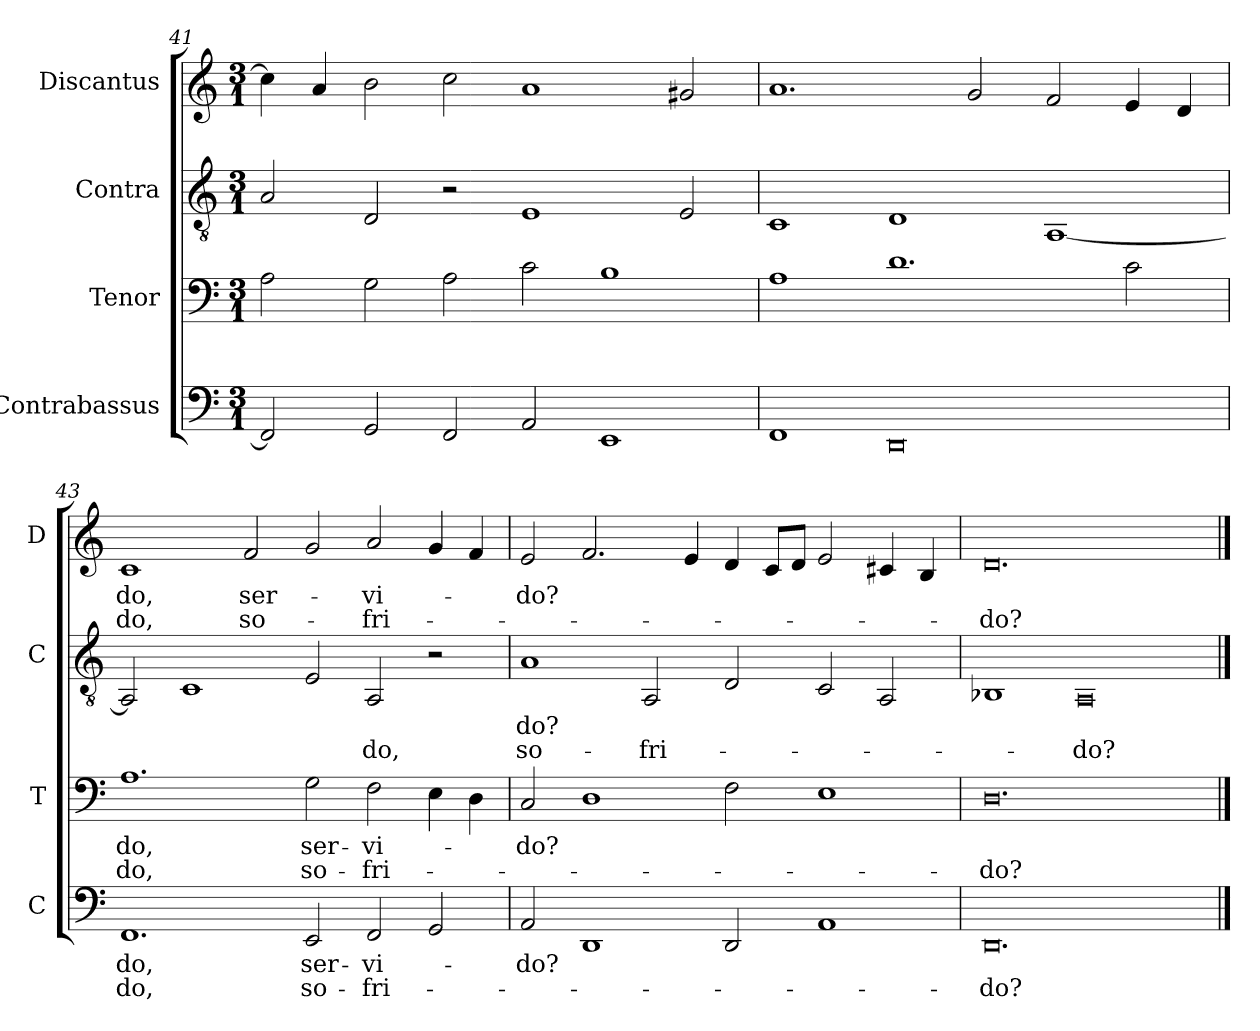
**kern	**text	**text	**kern	**text	**text	**kern	**text	**text	**kern	**text	**text
*part4	*part4	*part4	*part3	*part3	*part3	*part2	*part2	*part2	*part1	*part1	*part1
*staff4	*staff4	*staff4	*staff3	*staff3	*staff3	*staff2	*staff2	*staff2	*staff1	*staff1	*staff1
*I"Contrabassus	*	*	*I"Tenor	*	*	*I"Contra	*	*	*I"Discantus	*	*
*I'C	*	*	*I'T	*	*	*I'C	*	*	*I'D	*	*
*clefF4	*	*	*clefF4	*	*	*clefGv2	*	*	*clefG2	*	*
*k[]	*	*	*k[]	*	*	*k[]	*	*	*k[]	*	*
*M3/1	*	*	*M3/1	*	*	*M3/1	*	*	*M3/1	*	*
=41	=41	=41	=41	=41	=41	=41	=41	=41	=41	=41	=41
2FF]	.	.	2A	.	.	2A	.	.	4cc]	.	.
.	.	.	.	.	.	.	.	.	4a	.	.
2GG	.	.	2G	.	.	2D	.	.	2b	.	.
2FF	.	.	2A	.	.	2r	.	.	2cc	.	.
2AA	.	.	2c	.	.	1E	.	.	1a	.	.
1EE	.	.	1B	.	.	.	.	.	.	.	.
.	.	.	.	.	.	2E	.	.	2g#X	.	.
=42	=42	=42	=42	=42	=42	=42	=42	=42	=42	=42	=42
1FF	.	.	1A	.	.	1C	.	.	1.a	.	.
0DD	.	.	1.d	.	.	1D	.	.	.	.	.
.	.	.	.	.	.	.	.	.	2g	.	.
.	.	.	.	.	.	[1AA	.	.	2f	.	.
.	.	.	2c	.	.	.	.	.	4e	.	.
.	.	.	.	.	.	.	.	.	4d	.	.
=43	=43	=43	=43	=43	=43	=43	=43	=43	=43	=43	=43
1.FF	-do,	-do,	1.A	-do,	-do,	2AA]	.	.	1c	-do,	-do,
.	.	.	.	.	.	1C	.	.	.	.	.
.	.	.	.	.	.	.	.	.	2f	ser-	so-
2EE	ser-	so-	2G	ser-	so-	2E	.	.	2g	.	.
2FF	-vi-	-fri-	2F	-vi-	-fri-	2AA	.	-do,	2a	-vi-	-fri-
2GG	.	.	4E	.	.	2r	.	.	4g	.	.
.	.	.	4D	.	.	.	.	.	4f	.	.
=44	=44	=44	=44	=44	=44	=44	=44	=44	=44	=44	=44
2AA	-do?	.	2C	-do?	.	1A	-do?	so-	2e	-do?	.
1DD	.	.	1D	.	.	.	.	.	2.f	.	.
.	.	.	.	.	.	2AA	.	-fri-	.	.	.
.	.	.	.	.	.	.	.	.	4e	.	.
2DD	.	.	2F	.	.	2D	.	.	4d	.	.
.	.	.	.	.	.	.	.	.	8cL	.	.
.	.	.	.	.	.	.	.	.	8dJ	.	.
1AA	.	.	1E	.	.	2C	.	.	2e	.	.
.	.	.	.	.	.	2AA	.	.	4c#X	.	.
.	.	.	.	.	.	.	.	.	4B	.	.
=45	=45	=45	=45	=45	=45	=45	=45	=45	=45	=45	=45
0.DD	.	-do?	0.D	.	-do?	1BB-X	.	.	0.d	.	-do?
.	.	.	.	.	.	0AA	.	-do?	.	.	.
==	==	==	==	==	==	==	==	==	==	==	==
*-	*-	*-	*-	*-	*-	*-	*-	*-	*-	*-	*-
